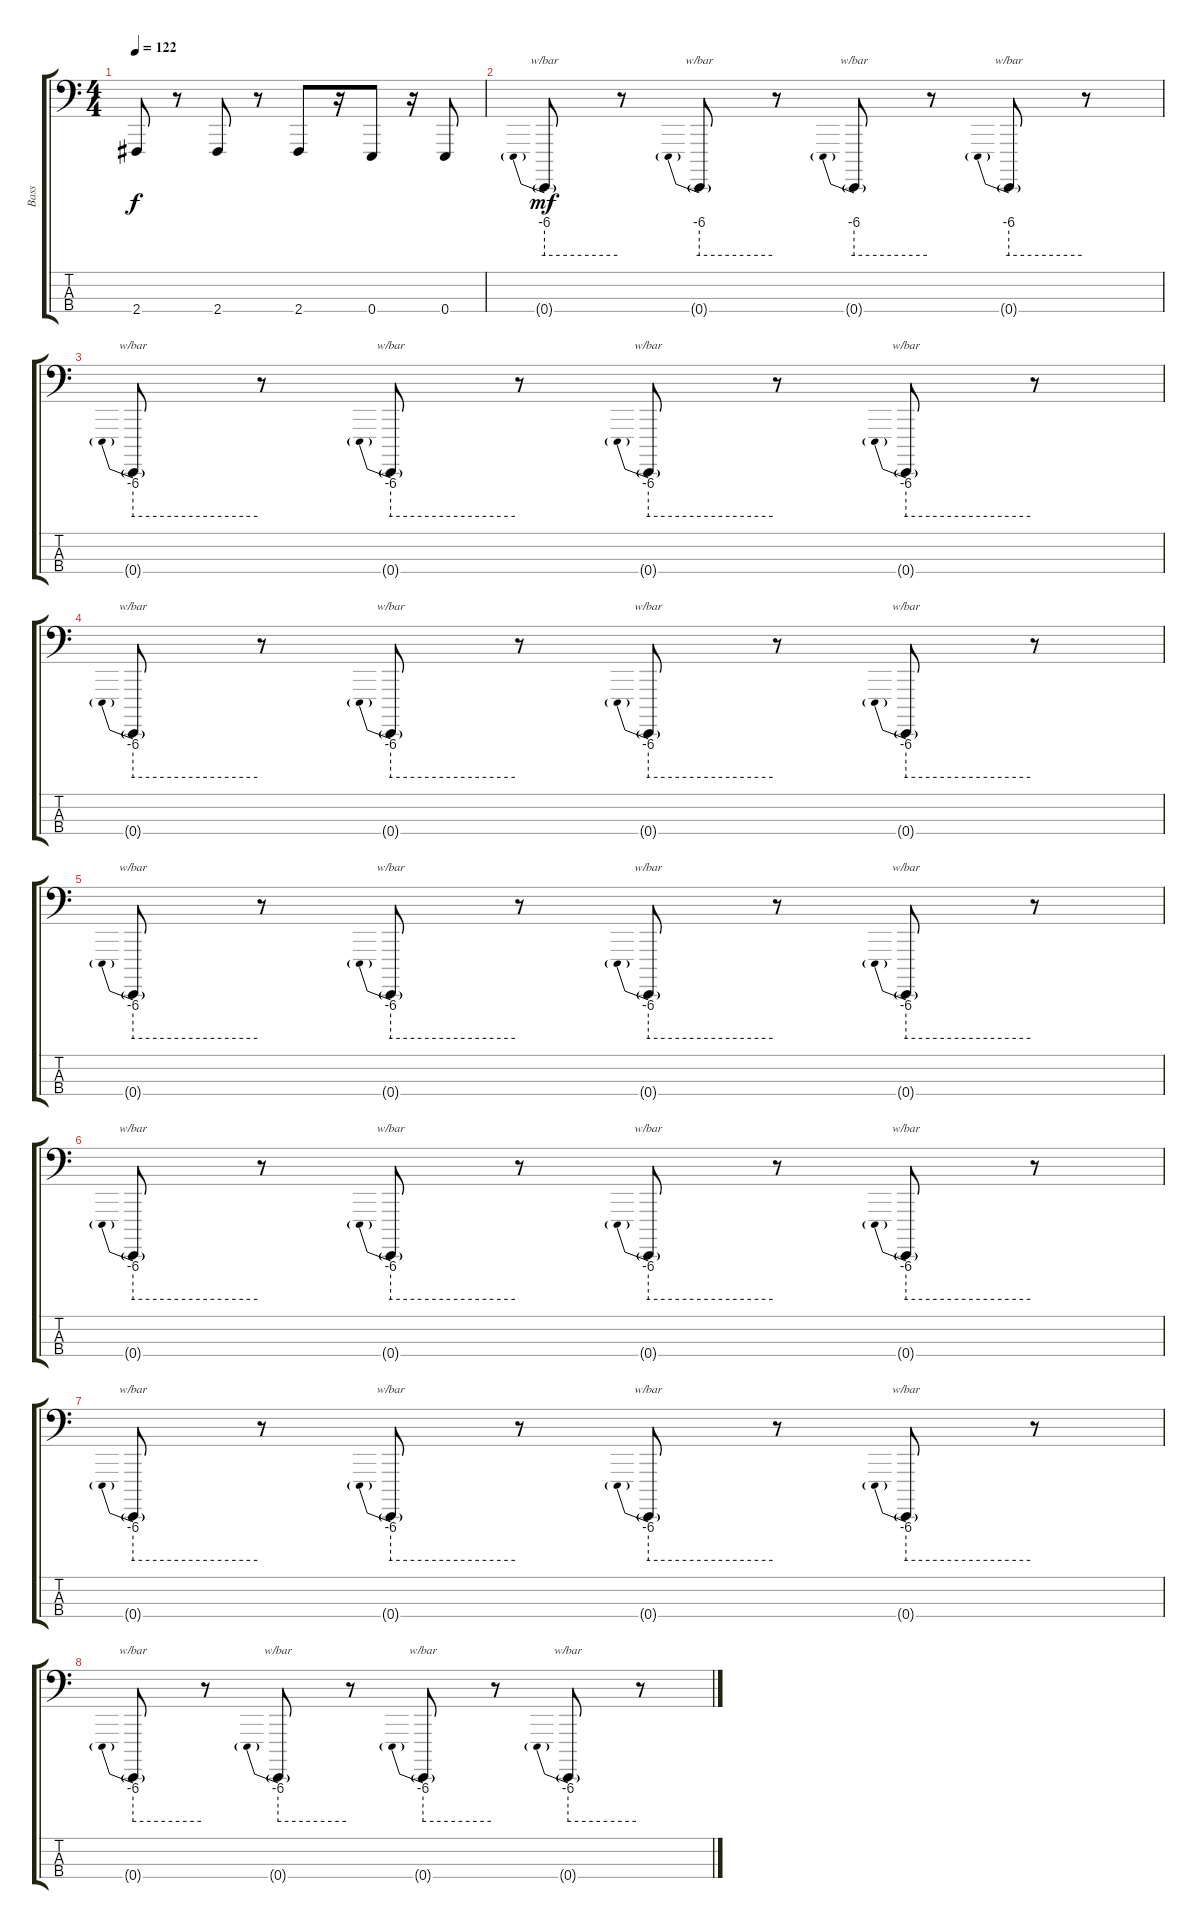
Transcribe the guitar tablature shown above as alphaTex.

\track ("Bass" "Bass") {instrument lead1square}
\staff {score tabs}
\tuning (G2 D2 A1 E1) {hide}
\ts (4 4)
\tempo 122
\clef f4
\ks c
2.4.8{dy f} r.8 2.4.8 r.8 2.4.8 r.16 0.4.8 r.16 0.4.8 |
0.4{g}.8{tbe (predive default 0 -24 60 -24) dy mf} r.8 0.4{g}.8{tbe (predive default 0 -24 60 -24)} r.8 0.4{g}.8{tbe (predive default 0 -24 60 -24)} r.8 0.4{g}.8{tbe (predive default 0 -24 60 -24)} r.8 |
0.4{g}.8{tbe (predive default 0 -24 60 -24)} r.8 0.4{g}.8{tbe (predive default 0 -24 60 -24)} r.8 0.4{g}.8{tbe (predive default 0 -24 60 -24)} r.8 0.4{g}.8{tbe (predive default 0 -24 60 -24)} r.8 |
0.4{g}.8{tbe (predive default 0 -24 60 -24)} r.8 0.4{g}.8{tbe (predive default 0 -24 60 -24)} r.8 0.4{g}.8{tbe (predive default 0 -24 60 -24)} r.8 0.4{g}.8{tbe (predive default 0 -24 60 -24)} r.8 |
0.4{g}.8{tbe (predive default 0 -24 60 -24)} r.8 0.4{g}.8{tbe (predive default 0 -24 60 -24)} r.8 0.4{g}.8{tbe (predive default 0 -24 60 -24)} r.8 0.4{g}.8{tbe (predive default 0 -24 60 -24)} r.8 |
0.4{g}.8{tbe (predive default 0 -24 60 -24)} r.8 0.4{g}.8{tbe (predive default 0 -24 60 -24)} r.8 0.4{g}.8{tbe (predive default 0 -24 60 -24)} r.8 0.4{g}.8{tbe (predive default 0 -24 60 -24)} r.8 |
0.4{g}.8{tbe (predive default 0 -24 60 -24)} r.8 0.4{g}.8{tbe (predive default 0 -24 60 -24)} r.8 0.4{g}.8{tbe (predive default 0 -24 60 -24)} r.8 0.4{g}.8{tbe (predive default 0 -24 60 -24)} r.8 |
0.4{g}.8{tbe (predive default 0 -24 60 -24)} r.8 0.4{g}.8{tbe (predive default 0 -24 60 -24)} r.8 0.4{g}.8{tbe (predive default 0 -24 60 -24)} r.8 0.4{g}.8{tbe (predive default 0 -24 60 -24)} r.8
